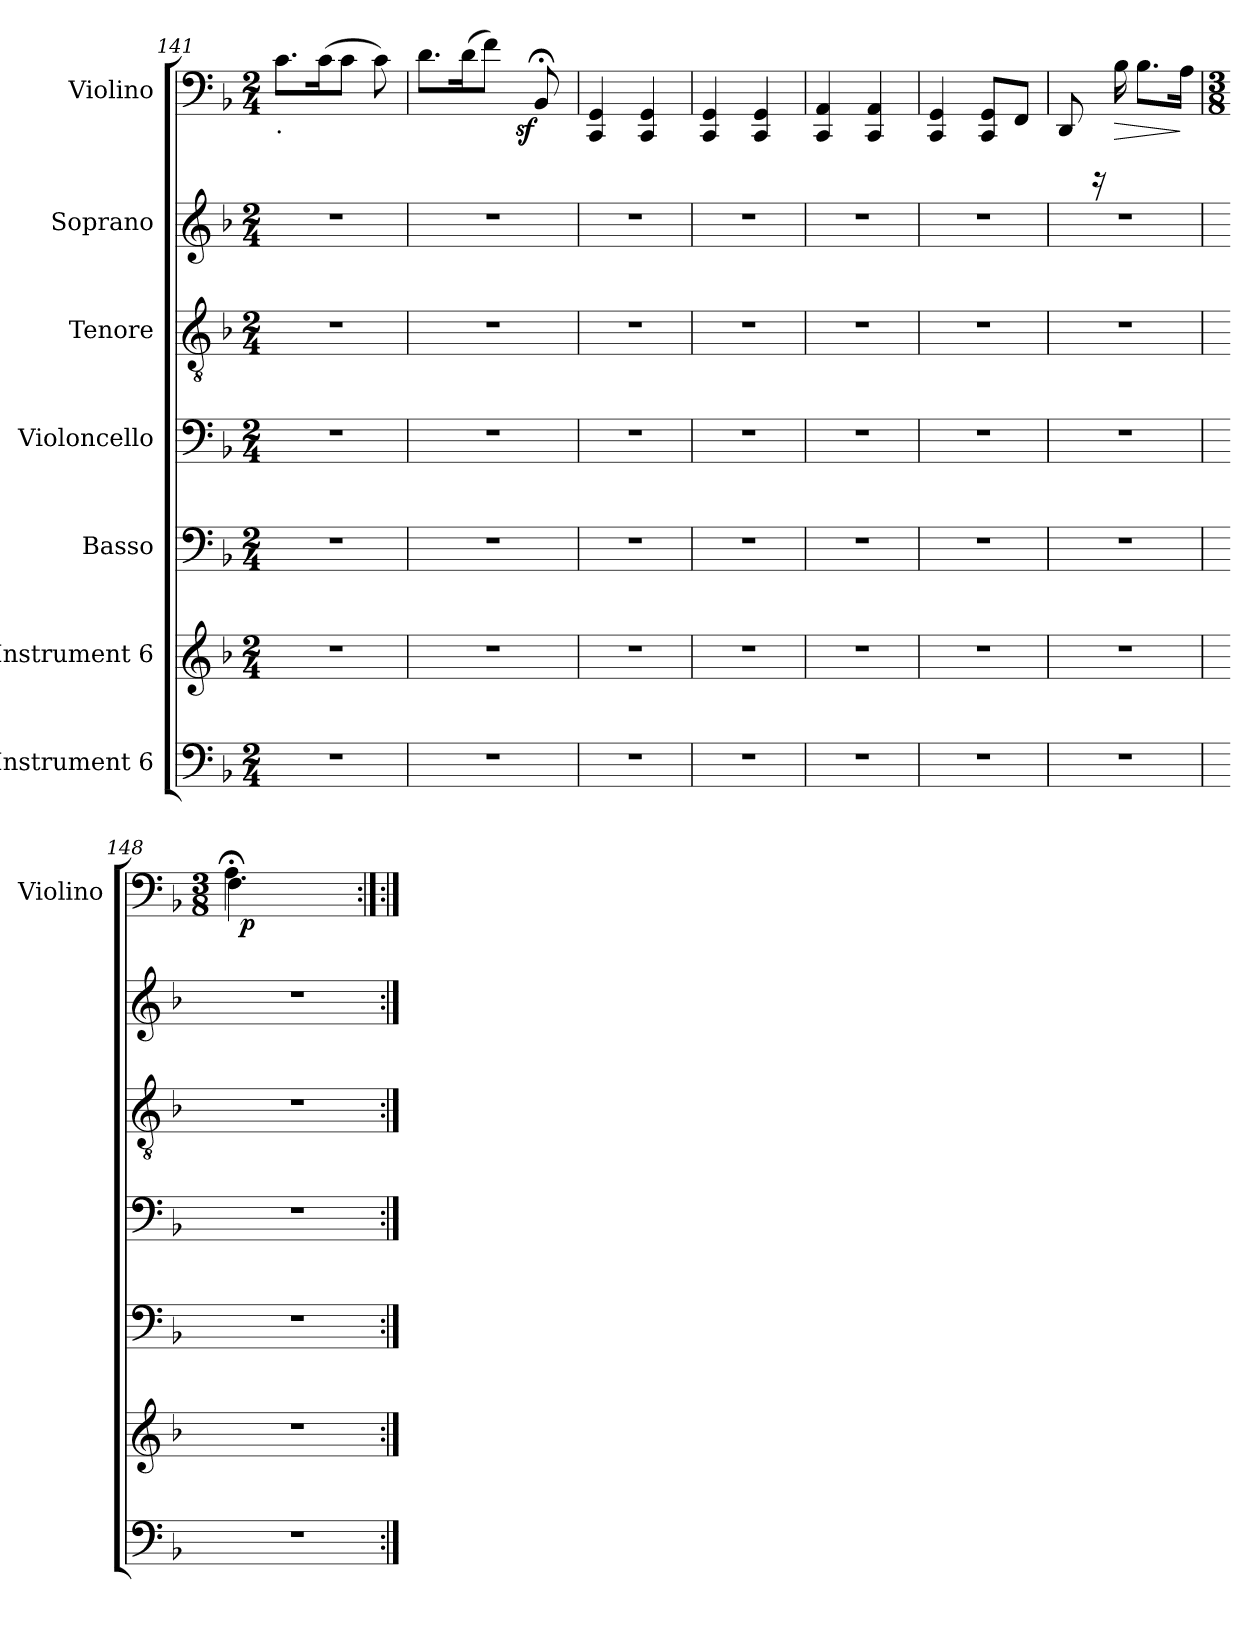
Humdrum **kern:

**kern	**kern	**kern	**kern	**kern	**kern	**kern	**dynam
*part7	*part6	*part5	*part4	*part3	*part2	*part1	*part1
*staff7	*staff6	*staff5	*staff4	*staff3	*staff2	*staff1	*staff1
*I"Instrument 6	*I"Instrument 6	*I"Basso	*I"Violoncello	*I"Tenore	*I"Soprano	*I"Violino	*
*	*	*	*	*	*	*I'Violino	*
!!LO:LB:g=z
*clefF4	*clefG2	*clefF4	*clefF4	*clefGv2	*clefG2	*clefF4	*
*k[b-]	*k[b-]	*k[b-]	*k[b-]	*k[b-]	*k[b-]	*k[b-]	*
*F:	*F:	*F:	*F:	*F:	*F:	*F:	*
*M2/4	*M2/4	*M2/4	*M2/4	*M2/4	*M2/4	*M2/4	*
=141	=141	=141	=141	=141	=141	=141	=141
!	!	!	!	!	!	!LO:TX:b:t=.	!
2r	2r	2r	2r	2r	2r	8.c\L	.
.	.	.	.	.	.	(<16c\	.
.	.	.	.	.	.	8c\J	.
.	.	.	.	.	.	8c\)	.
=142	=142	=142	=142	=142	=142	=142	=142
*	*	*	*	*	*	*^	*
2r	2r	2r	2r	2r	2r	8.d\L	4ryy	.
.	.	.	.	.	.	(<16d\	.	.
.	.	.	.	.	.	8f\J)	16ryy	.
.	.	.	.	.	.	.	64ryy	.
!	!	!	!	!	!	!	!	!LO:DY:b
.	.	.	.	.	.	.	8ryy	sf
.	.	.	.	.	.	8BB-;</	.	.
.	.	.	.	.	.	.	32.ryy	.
*	*	*	*	*	*	*v	*v	*
=143	=143	=143	=143	=143	=143	=143	=143
2r	2r	2r	2r	2r	2r	4GG/ 4CC/	.
.	.	.	.	.	.	4GG/ 4CC/	.
=144	=144	=144	=144	=144	=144	=144	=144
2r	2r	2r	2r	2r	2r	4GG/ 4CC/	.
.	.	.	.	.	.	4GG/ 4CC/	.
=145	=145	=145	=145	=145	=145	=145	=145
2r	2r	2r	2r	2r	2r	4AA/ 4CC/	.
.	.	.	.	.	.	4AA/ 4CC/	.
=146	=146	=146	=146	=146	=146	=146	=146
2r	2r	2r	2r	2r	2r	4GG/ 4CC/	.
.	.	.	.	.	.	8GG/ 8CC/L	.
.	.	.	.	.	.	8FF/J	.
=147	=147	=147	=147	=147	=147	=147	=147
2r	2r	2r	2r	2r	2r	8DD/	.
.	.	.	.	.	.	16rBBBB	.
!	!	!	!	!	!	!	!LO:HP:b
.	.	.	.	.	.	16B-\	>
.	.	.	.	.	.	8.B-\L	.
.	.	.	.	.	.	16A\J	]
=148	=148	=148	=148	=148	=148	=148	=148
*	*	*	*	*	*	*M3/8	*
*	*	*	*	*	*	*^	*
*	*	*	*	*	*	*	*^	*
2r	2r	2r	2r	2r	2r	4.A;<\	4F\	32ryy	.
!	!	!	!	!	!	!	!	!	!LO:DY:b
.	.	.	.	.	.	.	.	4...ryy	p
.	.	.	.	.	.	.	8ryy	.	.
.	.	.	.	.	.	8ryy	8ryy	.	.
*	*	*	*	*	*	*v	*v	*v	*
=	=	=	=	=	=	=:|!	=:|!
*-	*-	*-	*-	*-	*-	*-	*-
